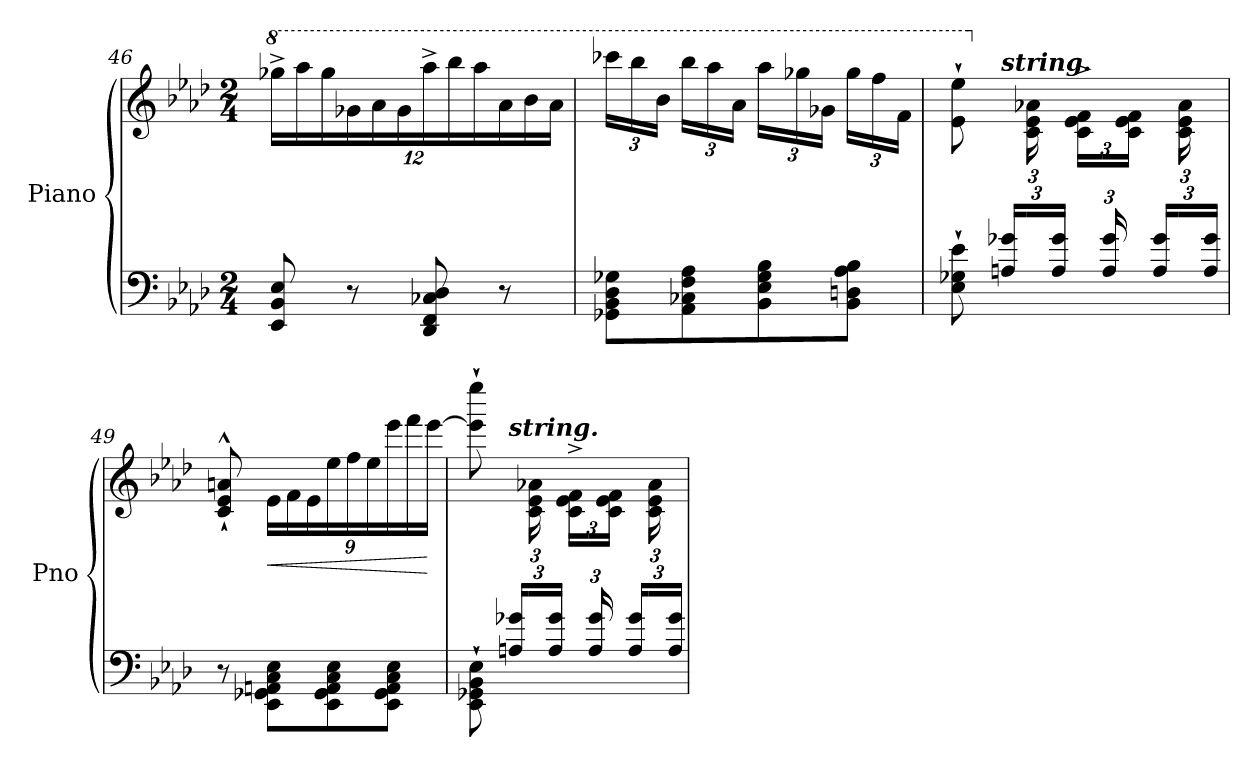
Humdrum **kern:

**kern	**kern	**dynam
*part1	*part1	*part1
*staff2	*staff1	*staff1/2
*I"Piano	*	*
*I'Pno	*	*
*clefF4	*clefG2	*
*k[b-e-a-d-]	*k[b-e-a-d-]	*
*M2/4	*M2/4	*
*	*8va	*
*	*Xbrackettup	*
=46	=46	=46
8EE-/ 8BB-/ 8E-/	24ggg-X^\LL	.
.	24aaa-\	.
.	24ggg-\	.
8r	24gg-X\	.
.	24aa-\	.
.	24gg-\	.
8DD-/ 8FF/ 8C-X/ 8D-/	24aaa-^\	.
.	24bbb-\	.
.	24aaa-\	.
8r	24aa-\	.
.	24bb-\	.
.	24aa-\JJ	.
!!LO:PB:g=z
=47	=47	=47
8GG-X\ 8BB-\ 8D-\ 8G-X\L	24cccc-X\LL	.
.	24bbb-\	.
.	24bb-\JJ	.
8AA-\ 8C-X\ 8F\ 8A-\	24bbb-\LL	.
.	24aaa-\	.
.	24aa-\JJ	.
8BB-\ 8E-\ 8G-\ 8B-\	24aaa-\LL	.
.	24ggg-X\	.
.	24gg-X\JJ	.
8BB-\ 8Dn\ 8A-\ 8B-\J	24ggg-\LL	.
.	24fff\	.
.	24ff\JJ	.
=48	=48	=48
*^	*	*
8ryy	8E-\` 8G-X\` 8e-\`	8ee-\` 8eee-\`	.
*Xbrackettup	*	*	*
*	*	*X8va	*
!	!	!LO:TX:a:Bi:t=string.	!
24An/ 24g-X/LL	8ryy	24ryy	.
24ryy	.	24c\ 24e-\ 24a-X\	.
24A/ 24g-/JJ	.	24ryy	.
24ryy	8ryy	24c\^ 24e-\^ 24f\^LL	.
24A/ 24g-/	.	24ryy	.
24ryy	.	24c\ 24e-\ 24f\JJ	.
24A/ 24g-/LL	8ryy	24ryy	.
24ryy	.	24c\ 24e-\ 24a-\	.
24A/ 24g-/JJ	.	24ryy	.
*v	*v	*	*
=49	=49	=49
8r	8c/`^^ 8e-/`^^ 8an/`^^	.
!	!	!LO:HP:b
8EE-\ 8GG-X\ 8AAn\ 8C\ 8E-\L	24e-\LL	<
.	24f\	.
.	24e-\	.
8EE-\ 8GG-\ 8AA\ 8C\ 8E-\	24ee-\	.
.	24ff\	.
.	24ee-\	.
8EE-\ 8GG-\ 8AA\ 8C\ 8E-\J	24eee-\	.
.	24fff\	.
.	[24eee-\JJ	[
=50	=50	=50
*^	*	*
8ryy	8EE-\` 8GG-X\` 8BB-\` 8E-\`	8eee-\]` 8eeee-\`	.
!	!	!LO:TX:a:Bi:t=string.	!
24An/ 24g-X/LL	8ryy	24ryy	.
24ryy	.	24c\ 24e-\ 24a-X\	.
24A/ 24g-/JJ	.	24ryy	.
24ryy	8ryy	24c\^ 24e-\^ 24f\^LL	.
24A/ 24g-/	.	24ryy	.
24ryy	.	24c\ 24e-\ 24f\JJ	.
24A/ 24g-/LL	8ryy	24ryy	.
24ryy	.	24c\ 24e-\ 24a-\	.
24A/ 24g-/JJ	.	24ryy	.
*v	*v	*	*
=	=	=
*-	*-	*-
